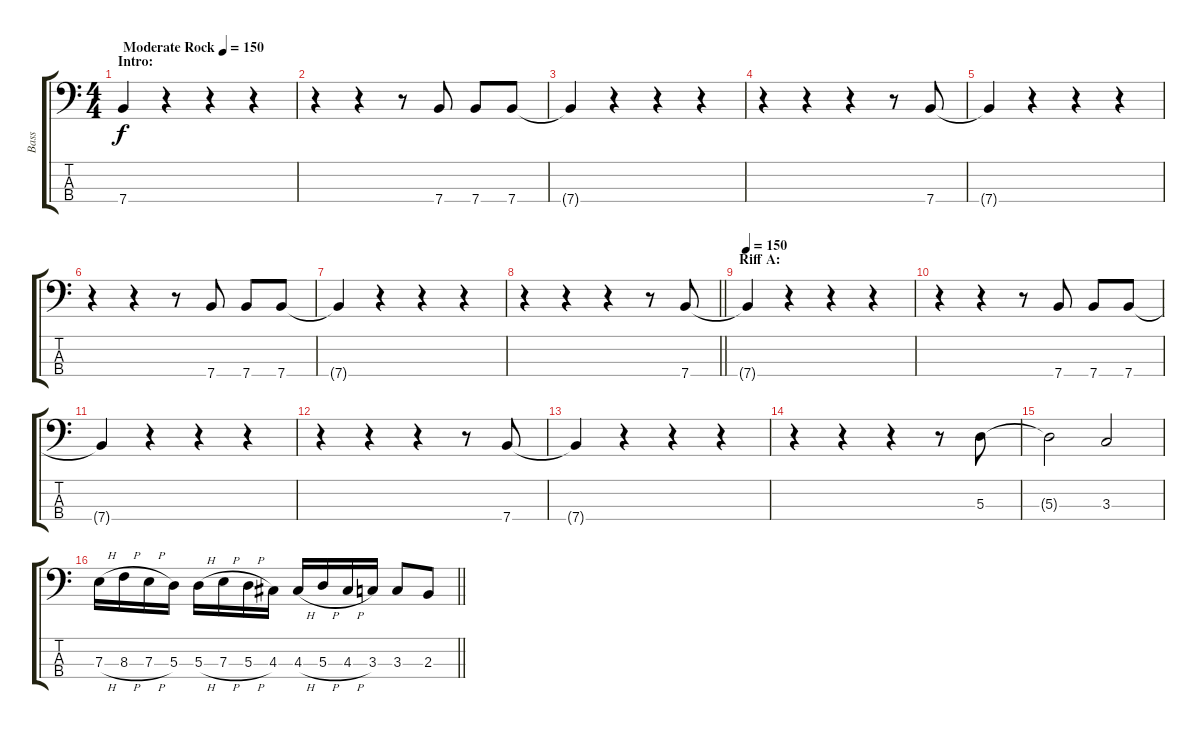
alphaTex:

\track ("Bass" "Bass") {instrument electricbasspick}
\staff {score tabs}
\tuning (G2 D2 A1 E1) {hide}
\ts (4 4)
\section ("" "Intro:")
\tempo (150 "Moderate Rock")
\tempo 165
\tempo (150 "Moderate Rock")
\clef f4
\ks c
7.4.4{dy f instrument electricbasspick} r.4 r.4 r.4 |
r.4 r.4 r.8 7.4.8 7.4.8 7.4.8 |
7.4{t}.4 r.4 r.4 r.4 |
r.4 r.4 r.4 r.8 7.4.8 |
7.4{t}.4 r.4 r.4 r.4 |
r.4 r.4 r.8 7.4.8 7.4.8 7.4.8 |
7.4{t}.4 r.4 r.4 r.4 |
\barLineRight lightlight
r.4 r.4 r.4 r.8 7.4.8 |
\section ("" "Riff A:")
\tempo 150
7.4{t}.4 r.4 r.4 r.4 |
r.4 r.4 r.8 7.4.8 7.4.8 7.4.8 |
7.4{t}.4 r.4 r.4 r.4 |
r.4 r.4 r.4 r.8 7.4.8 |
7.4{t}.4 r.4 r.4 r.4 |
r.4 r.4 r.4 r.8 5.3.8 |
5.3{t}.2 3.3.2 |
\barLineRight lightlight
7.3{h}.16 8.3{h}.16 7.3{h}.16 5.3.16 5.3{h}.16 7.3{h}.16 5.3{h}.16 4.3.16 4.3{h}.16 5.3{h}.16 4.3{h}.16 3.3.16 3.3.8 2.3.8
